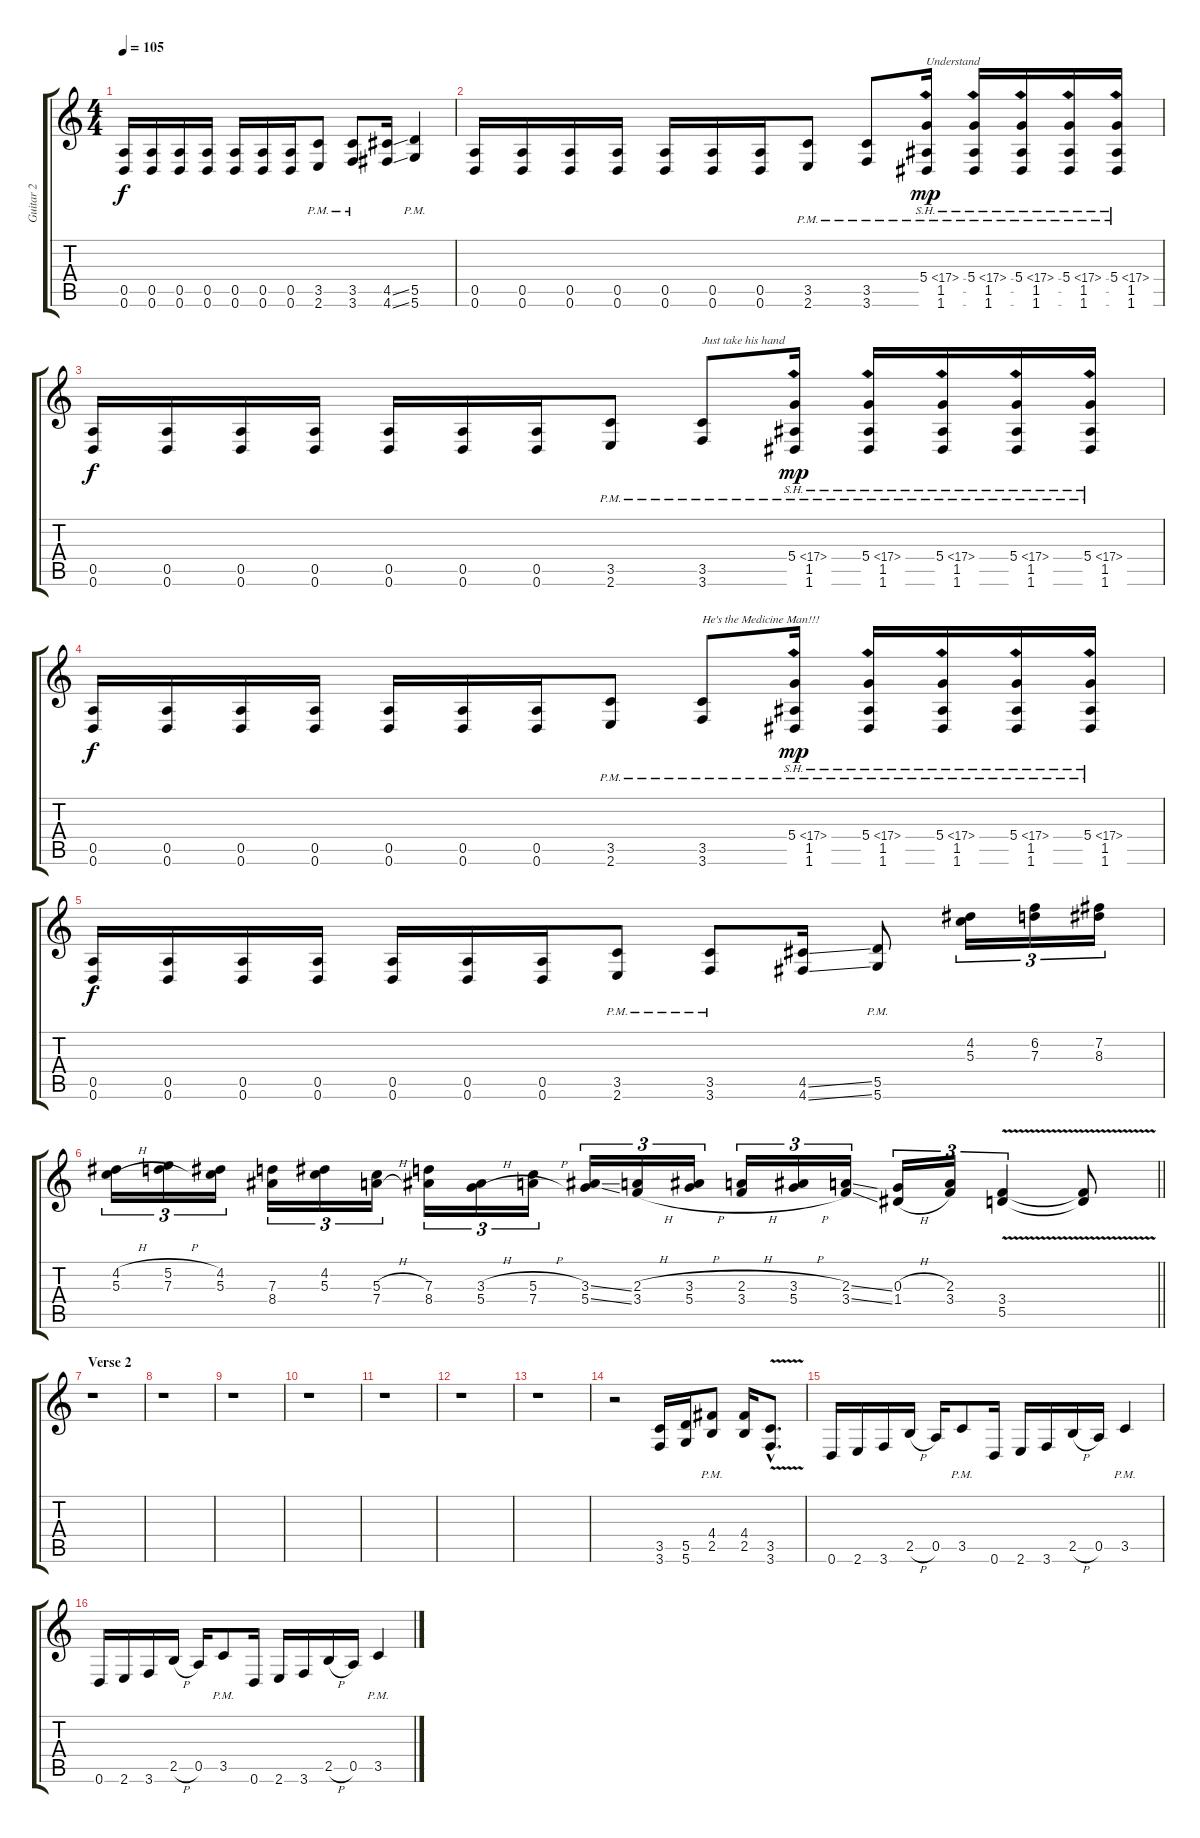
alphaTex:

\track ("Guitar 2" "Guitar 2") {instrument distortionguitar}
\staff {score tabs}
\tuning (E4 B3 G3 D3 A2 D2) {hide}
\ts (4 4)
\tempo 105
\clef g2
\ks c
(0.5 0.6).16{dy f} (0.5 0.6).16 (0.5 0.6).16 (0.5 0.6).16 (0.5 0.6).16 (0.5 0.6).16 (0.5 0.6).16 (3.5{pm} 2.6{pm}).8 (3.5{pm} 3.6{pm}).8 (4.5{ss} 4.6{ss}).16 (5.5{pm} 5.6{pm}).4 |
(0.5 0.6).16 (0.5 0.6).16 (0.5 0.6).16 (0.5 0.6).16 (0.5 0.6).16 (0.5 0.6).16 (0.5 0.6).16 (3.5{pm} 2.6{pm}).8 (3.5{pm} 3.6{pm}).8 (5.4{sh 12 pm} 1.5 1.6{pm}).16{txt "Understand" dy mp} (5.4{sh 12 pm} 1.5 1.6{pm}).16 (5.4{sh 12 pm} 1.5 1.6{pm}).16 (5.4{sh 12 pm} 1.5 1.6{pm}).16 (5.4{sh 12 pm} 1.5 1.6{pm}).16 |
(0.5 0.6).16{dy f} (0.5 0.6).16 (0.5 0.6).16 (0.5 0.6).16 (0.5 0.6).16 (0.5 0.6).16 (0.5 0.6).16 (3.5{pm} 2.6{pm}).8 (3.5{pm} 3.6{pm}).8{txt "Just take his hand"} (5.4{sh 12 pm} 1.5 1.6{pm}).16{dy mp} (5.4{sh 12 pm} 1.5 1.6{pm}).16 (5.4{sh 12 pm} 1.5 1.6{pm}).16 (5.4{sh 12 pm} 1.5 1.6{pm}).16 (5.4{sh 12 pm} 1.5 1.6{pm}).16 |
(0.5 0.6).16{dy f} (0.5 0.6).16 (0.5 0.6).16 (0.5 0.6).16 (0.5 0.6).16 (0.5 0.6).16 (0.5 0.6).16 (3.5{pm} 2.6{pm}).8 (3.5{pm} 3.6{pm}).8{txt "He's the Medicine Man!!!"} (5.4{sh 12 pm} 1.5 1.6{pm}).16{dy mp} (5.4{sh 12 pm} 1.5 1.6{pm}).16 (5.4{sh 12 pm} 1.5 1.6{pm}).16 (5.4{sh 12 pm} 1.5 1.6{pm}).16 (5.4{sh 12 pm} 1.5 1.6{pm}).16 |
(0.5 0.6).16{dy f} (0.5 0.6).16 (0.5 0.6).16 (0.5 0.6).16 (0.5 0.6).16 (0.5 0.6).16 (0.5 0.6).16 (3.5{pm} 2.6{pm}).8 (3.5{pm} 3.6{pm}).8 (4.5{ss} 4.6{ss}).16 (5.5{pm} 5.6{pm}).8 (4.2 5.3).16{tu (3 2)} (6.2 7.3).16{tu (3 2)} (7.2 8.3).16{tu (3 2)} |
\barLineRight lightlight
(4.2{h} 5.3{h}).16{tu (3 2)} (5.2{h} 7.3{h}).16{tu (3 2)} (4.2 5.3).16{tu (3 2)} (7.3 8.4).16{tu (3 2)} (4.2 5.3).16{tu (3 2)} (5.3{h} 7.4{h}).16{tu (3 2)} (7.3 8.4).16{tu (3 2)} (3.3{h} 5.4{h}).16{tu (3 2)} (5.3{h} 7.4{h}).16{tu (3 2)} (3.3{ss} 5.4{ss}).16{tu (3 2)} (2.3{h} 3.4{h}).16{tu (3 2)} (3.3{h} 5.4{h}).16{tu (3 2)} (2.3{h} 3.4{h}).16{tu (3 2)} (3.3{h} 5.4{h}).16{tu (3 2)} (2.3{ss} 3.4{ss}).16{tu (3 2)} (0.3{h} 1.4{h}).16{tu (3 2)} (2.3 3.4).16{tu (3 2)} (3.4{v} 5.5{v}).4{tu (3 2)} (3.4{t} 5.5{t}).8 |
\section ("" "Verse 2")
r.1 |
r.1 |
r.1 |
r.1 |
r.1 |
r.1 |
r.1 |
r.2 (3.5 3.6).16{instrument distortionguitar} (5.5 5.6).16 (4.4{pm} 2.5{pm}).8 (4.4 2.5).16 (3.5{v hac} 3.6{v hac}).8{d} |
0.6.16 2.6.16 3.6.16 2.5{h}.16 0.5.16 3.5{pm}.8 0.6.16 2.6.16 3.6.16 2.5{h}.16 0.5.16 3.5{pm}.4 |
0.6.16 2.6.16 3.6.16 2.5{h}.16 0.5.16 3.5{pm}.8 0.6.16 2.6.16 3.6.16 2.5{h}.16 0.5.16 3.5{pm}.4
